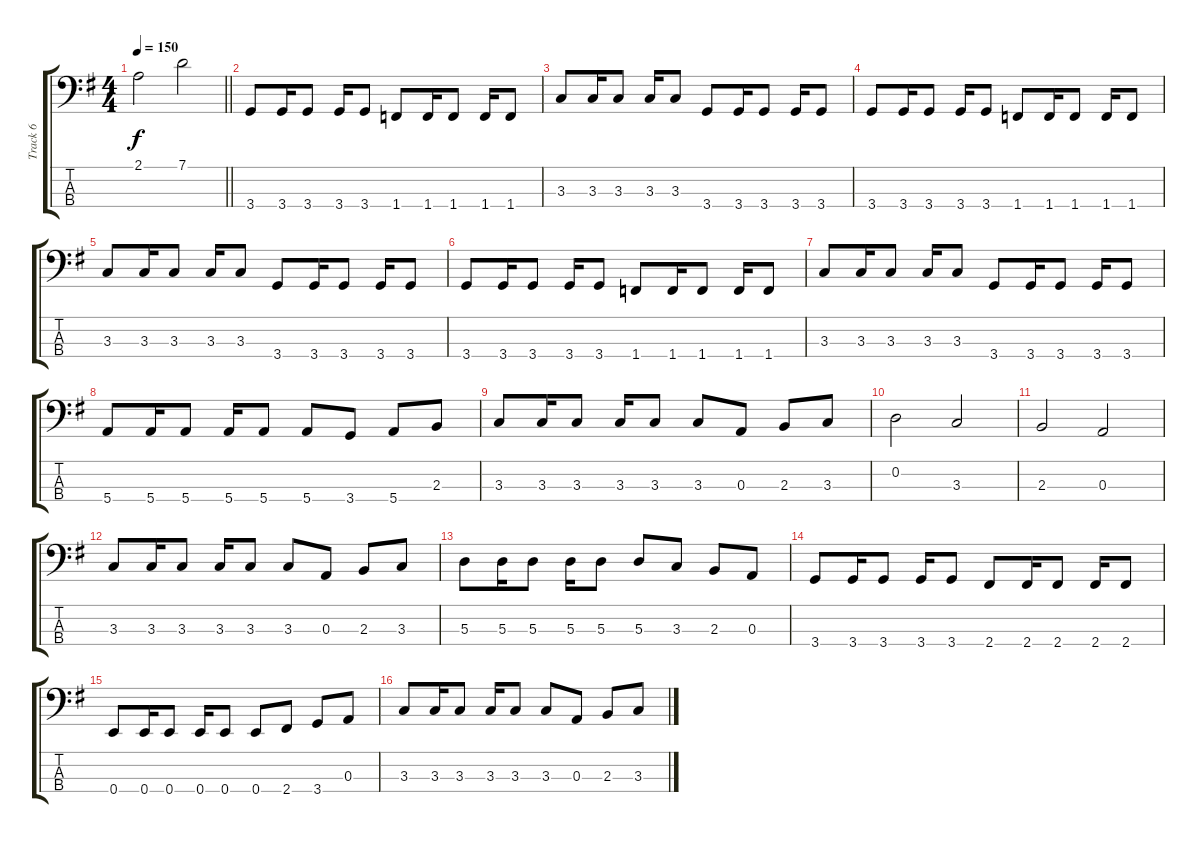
\track ("Track 6" "Track 6") {instrument electricbassfinger}
\staff {score tabs}
\tuning (G2 D2 A1 E1) {hide}
\ts (4 4)
\tempo 150
\clef f4
\barLineRight lightlight
\ks g
2.1.2{dy f} 7.1.2 |
3.4.8 3.4.16 3.4.8 3.4.16 3.4.8 1.4.8 1.4.16 1.4.8 1.4.16 1.4.8 |
3.3.8 3.3.16 3.3.8 3.3.16 3.3.8 3.4.8 3.4.16 3.4.8 3.4.16 3.4.8 |
3.4.8 3.4.16 3.4.8 3.4.16 3.4.8 1.4.8 1.4.16 1.4.8 1.4.16 1.4.8 |
3.3.8 3.3.16 3.3.8 3.3.16 3.3.8 3.4.8 3.4.16 3.4.8 3.4.16 3.4.8 |
3.4.8 3.4.16 3.4.8 3.4.16 3.4.8 1.4.8 1.4.16 1.4.8 1.4.16 1.4.8 |
3.3.8 3.3.16 3.3.8 3.3.16 3.3.8 3.4.8 3.4.16 3.4.8 3.4.16 3.4.8 |
5.4.8 5.4.16 5.4.8 5.4.16 5.4.8 5.4.8 3.4.8 5.4.8 2.3.8 |
3.3.8 3.3.16 3.3.8 3.3.16 3.3.8 3.3.8 0.3.8 2.3.8 3.3.8 |
0.2.2 3.3.2 |
2.3.2 0.3.2 |
3.3.8 3.3.16 3.3.8 3.3.16 3.3.8 3.3.8 0.3.8 2.3.8 3.3.8 |
5.3.8 5.3.16 5.3.8 5.3.16 5.3.8 5.3.8 3.3.8 2.3.8 0.3.8 |
3.4.8 3.4.16 3.4.8 3.4.16 3.4.8 2.4.8 2.4.16 2.4.8 2.4.16 2.4.8 |
0.4.8 0.4.16 0.4.8 0.4.16 0.4.8 0.4.8 2.4.8 3.4.8 0.3.8 |
3.3.8 3.3.16 3.3.8 3.3.16 3.3.8 3.3.8 0.3.8 2.3.8 3.3.8
